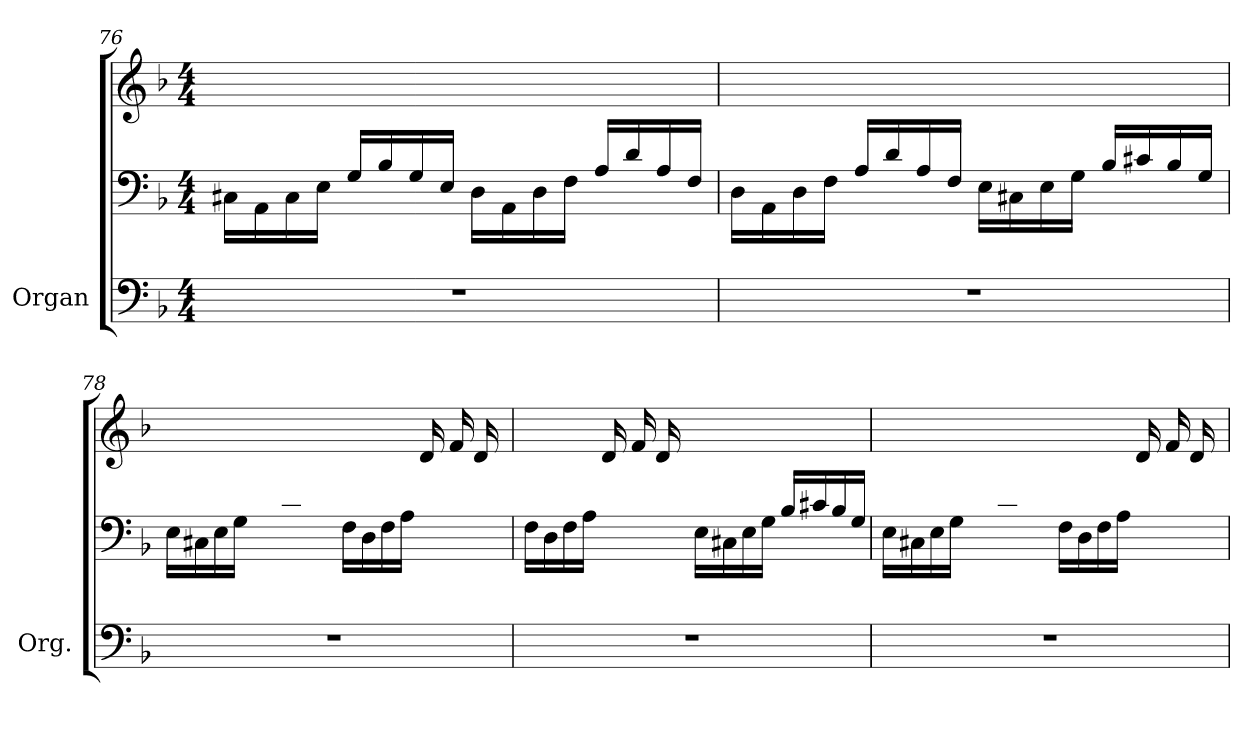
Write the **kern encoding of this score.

**kern	**kern	**kern
*part1	*part1	*part1
*staff3	*staff2	*staff1
*I"Organ	*	*
*I'Org.	*	*
*clefF4	*clefF4	*clefG2
*k[b-]	*k[b-]	*k[b-]
*F:	*F:	*F:
*M4/4	*M4/4	*M4/4
=76	=76	=76
*	*^	*
1r	4ryy	16C#X\LL	4ryy
.	.	16AA\	.
.	.	16C#\	.
.	.	16E\JJ	.
.	16G/LL	4ryy	4ryy
.	16B-/	.	.
.	16G/	.	.
.	16E/JJ	.	.
.	4ryy	16D\LL	4ryy
.	.	16AA\	.
.	.	16D\	.
.	.	16F\JJ	.
.	16A/LL	4ryy	4ryy
.	16d/	.	.
.	16A/	.	.
.	16F/JJ	.	.
!!LO:LB:g=z
=77	=77	=77	=77
1r	4ryy	16D\LL	4ryy
.	.	16AA\	.
.	.	16D\	.
.	.	16F\JJ	.
.	16A/LL	4ryy	4ryy
.	16d/	.	.
.	16A/	.	.
.	16F/JJ	.	.
.	4ryy	16E\LL	4ryy
.	.	16C#X\	.
.	.	16E\	.
.	.	16G\JJ	.
.	16B-/LL	4ryy	4ryy
.	16c#X/	.	.
.	16B-/	.	.
.	16G/JJ	.	.
=78	=78	=78	=78
1r	4ryy	16E\LL	4ryy
.	.	16C#X\	.
.	.	16E\	.
.	.	16G\JJ	.
.	16B-/LL	4ryy	4ryy
.	16c#X/	.	.
.	16B-/	.	.
.	16G/JJ	.	.
.	4..ryy	16F\LL	4ryy
.	.	16D\	.
.	.	16F\	.
.	.	16A\JJ	.
.	.	4ryy	16d/LL
.	.	.	16f/
.	.	.	16d/
.	16A/JJ	.	16ryy
!!LO:LB:g=z
=79	=79	=79	=79
1r	4..ryy	16F\LL	4ryy
.	.	16D\	.
.	.	16F\	.
.	.	16A\JJ	.
.	.	4ryy	16d/LL
.	.	.	16f/
.	.	.	16d/
.	16A/JJ	.	16ryy
.	4ryy	16E\LL	4ryy
.	.	16C#X\	.
.	.	16E\	.
.	.	16G\JJ	.
.	16B-/LL	4ryy	4ryy
.	16c#X/	.	.
.	16B-/	.	.
.	16G/JJ	.	.
=80	=80	=80	=80
1r	4ryy	16E\LL	4ryy
.	.	16C#X\	.
.	.	16E\	.
.	.	16G\JJ	.
.	16B-/LL	4ryy	4ryy
.	16c#X/	.	.
.	16B-/	.	.
.	16G/JJ	.	.
.	4..ryy	16F\LL	4ryy
.	.	16D\	.
.	.	16F\	.
.	.	16A\JJ	.
.	.	4ryy	16d/LL
.	.	.	16f/
.	.	.	16d/
.	16A/JJ	.	16ryy
*	*v	*v	*
=	=	=
*-	*-	*-
